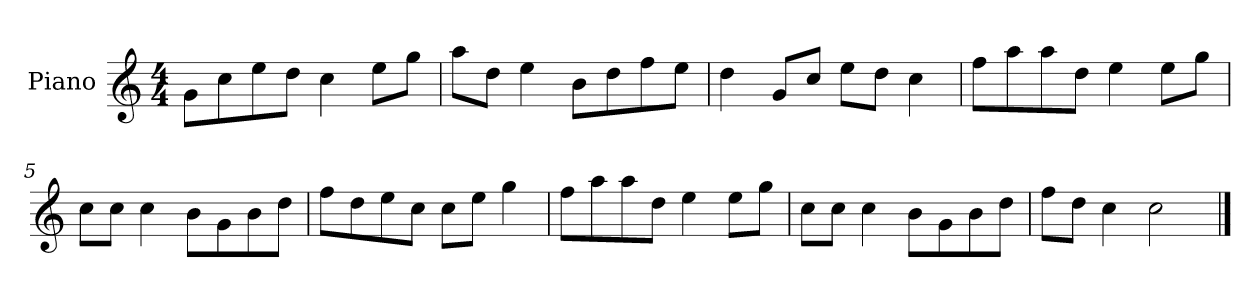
**kern
*part1
*staff1
*I"Piano
*I'P-no
*clefG2
*k[]
*M4/4
*MM90
=1
8g\L
8cc\
8ee\
8dd\J
4cc\
8ee\L
8gg\J
=2
8aa\L
8dd\J
4ee\
8b\L
8dd\
8ff\
8ee\J
=3
4dd\
8g/L
8cc/J
8ee\L
8dd\J
4cc\
=4
8ff\L
8aa\
8aa\
8dd\J
4ee\
8ee\L
8gg\J
=5
8cc\L
8cc\J
4cc\
8b\L
8g\
8b\
8dd\J
!!LO:LB:g=z
=6
8ff\L
8dd\
8ee\
8cc\J
8cc\L
8ee\J
4gg\
=7
8ff\L
8aa\
8aa\
8dd\J
4ee\
8ee\L
8gg\J
=8
8cc\L
8cc\J
4cc\
8b\L
8g\
8b\
8dd\J
=9
8ff\L
8dd\J
4cc\
2cc\
==
*-
